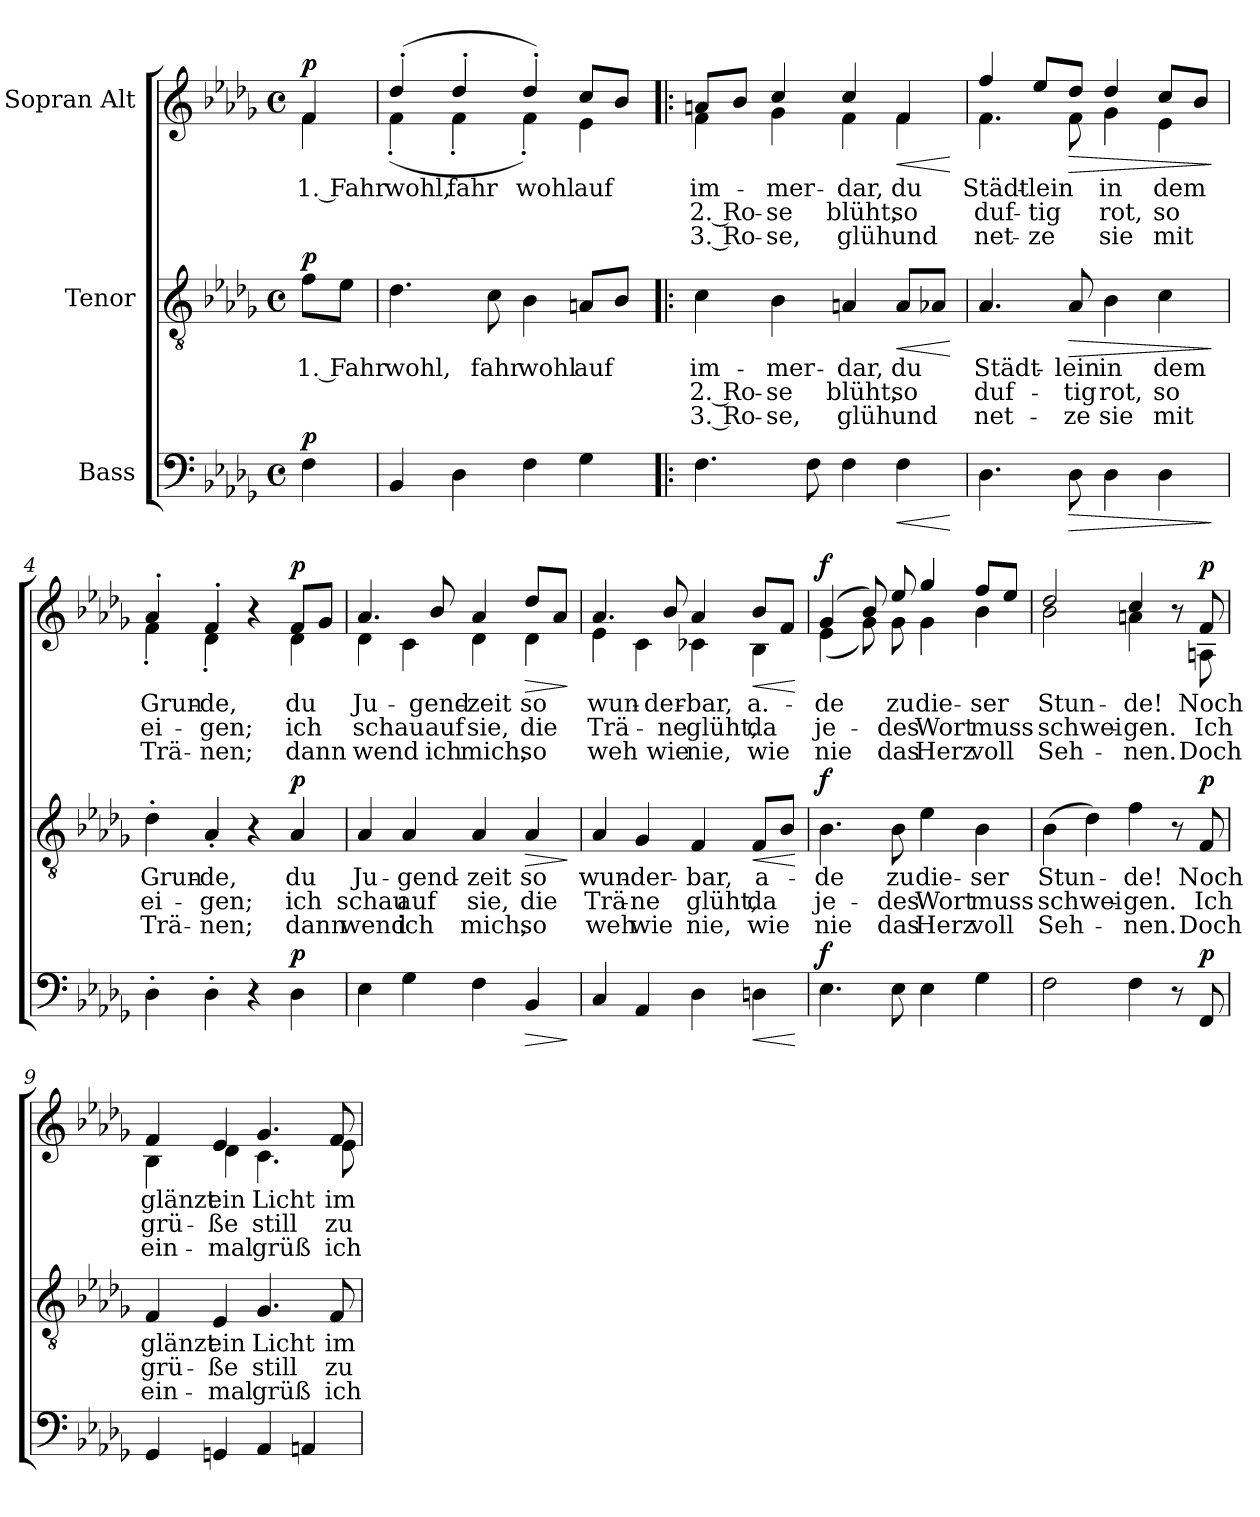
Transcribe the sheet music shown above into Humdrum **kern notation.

**kern	**dynam	**kern	**text	**text	**text	**dynam	**kern	**text	**text	**text	**dynam
*part3	*part3	*part2	*part2	*part2	*part2	*part2	*part1	*part1	*part1	*part1	*part1
*staff3	*staff3	*staff2	*staff2	*staff2	*staff2	*staff2	*staff1	*staff1	*staff1	*staff1	*staff1
*I"Bass	*	*I"Tenor	*	*	*	*	*I"Sopran Alt	*	*	*	*
*clefF4	*	*clefGv2	*	*	*	*	*clefG2	*	*	*	*
*k[b-e-a-d-g-]	*	*k[b-e-a-d-g-]	*	*	*	*	*k[b-e-a-d-g-]	*	*	*	*
*M4/4	*	*M4/4	*	*	*	*	*M4/4	*	*	*	*
*met(c)	*	*met(c)	*	*	*	*	*met(c)	*	*	*	*
*MM76	*	*MM76	*	*	*	*	*MM76	*	*	*	*
=	=	=	=	=	=	=	=	=	=	=	=
!	!	!	!	!	!	!	!LO:TX:a:B:t=Nicht zu langsam, im Volkston	!	!	!	!
!	!LO:DY:a	!	!LO:LY:b	!	!	!LO:DY:a	!	!LO:LY:b	!	!	!LO:DY:a
*	*	*	*	*	*	*	*^	*	*	*	*
4F\	p	8f\L	1. Fahr	.	.	p	4f/	4f\	1. Fahr	.	.	p
.	.	8e-\J	.	.	.	.	.	.	.	.	.	.
=1	=1	=1	=1	=1	=1	=1	=1	=1	=1	=1	=1	=1
!	!	!	!LO:LY:b	!	!	!	!	!	!LO:LY:b	!	!	!
4BB-/	.	4.d-\	wohl,	.	.	.	(4dd-'/	(4f'\	wohl,	.	.	.
!	!	!	!	!	!	!	!	!	!LO:LY:b	!	!	!
4D-\	.	.	.	.	.	.	4dd-'/	4f'\	fahr	.	.	.
!	!	!	!LO:LY:b	!	!	!	!	!	!	!	!	!
.	.	8c\	fahr	.	.	.	.	.	.	.	.	.
!	!	!	!LO:LY:b	!	!	!	!	!	!LO:LY:b	!	!	!
4F\	.	4B-\	wohl	.	.	.	4dd-'/)	4f'\)	wohl	.	.	.
!	!	!	!LO:LY:b	!	!	!	!	!	!LO:LY:b	!	!	!
4G-\	.	8An/L	auf	.	.	.	8cc/L	4e-\	auf	.	.	.
.	.	8B-/J	.	.	.	.	8b-/J	.	.	.	.	.
=2!|:	=2!|:	=2!|:	=2!|:	=2!|:	=2!|:	=2!|:	=2!|:	=2!|:	=2!|:	=2!|:	=2!|:	=2!|:
!	!	!	!LO:LY:b	!LO:LY:b	!LO:LY:b	!	!	!	!LO:LY:b	!LO:LY:b	!LO:LY:b	!
4.F\	.	4c\	im-	2. Ro-	3. Ro-	.	8an/L	4f\	im-	2. Ro-	3. Ro-	.
.	.	.	.	.	.	.	8b-/J	.	.	.	.	.
!	!	!	!LO:LY:b	!LO:LY:b	!LO:LY:b	!	!	!	!LO:LY:b	!LO:LY:b	!LO:LY:b	!
.	.	4B-\	-mer-	-se	-se,	.	4cc/	4g-\	-mer-	-se	-se,	.
8F\	.	.	.	.	.	.	.	.	.	.	.	.
!	!	!	!LO:LY:b	!LO:LY:b	!LO:LY:b	!	!	!	!LO:LY:b	!LO:LY:b	!LO:LY:b	!
4F\	.	4An/	-dar,	blüht,	glüh	.	4cc/	4f\	-dar,	blüht,	glüh	.
!	!LO:HP:b	!	!LO:LY:b	!LO:LY:b	!LO:LY:b	!LO:HP:b	!	!	!LO:LY:b	!LO:LY:b	!LO:LY:b	!LO:HP:b
4F\	<	8A/L	du	so	und	<	4f/	4f\	du	so	und	<
.	.	8A-X/J	.	.	.	.	.	.	.	.	.	.
*	*	*	*	*	*	*	*v	*v	*	*	*	*
.	[	.	.	.	.	[	.	.	.	.	[
!!LO:LB:g=z
=3	=3	=3	=3	=3	=3	=3	=3	=3	=3	=3	=3
!	!	!	!LO:LY:b	!LO:LY:b	!LO:LY:b	!	!	!LO:LY:b	!LO:LY:b	!LO:LY:b	!
*	*	*	*	*	*	*	*^	*	*	*	*
4.D-\	.	4.A-/	Städt-	duf-	net-	.	4ff/	4.f\	Städt-	duf-	net-	.
!	!	!	!	!	!	!	!	!	!LO:LY:b	!LO:LY:b	!LO:LY:b	!
.	.	.	.	.	.	.	8ee-/L	.	-lein	-tig	-ze	.
!	!LO:HP:b	!	!LO:LY:b	!LO:LY:b	!LO:LY:b	!LO:HP:b	!	!	!	!	!	!LO:HP:b
8D-\	>	8A-/	-lein	-tig	-ze	>	8dd-/J	8f\	.	.	.	>
!	!	!	!LO:LY:b	!LO:LY:b	!LO:LY:b	!	!	!	!LO:LY:b	!LO:LY:b	!LO:LY:b	!
4D-\	.	4B-\	in	rot,	sie	.	4dd-/	4g-\	in	rot,	sie	.
!	!	!	!LO:LY:b	!LO:LY:b	!LO:LY:b	!	!	!	!LO:LY:b	!LO:LY:b	!LO:LY:b	!
4D-\	.	4c\	dem	so	mit	.	8cc/L	4e-\	dem	so	mit	.
.	.	.	.	.	.	.	8b-/J	.	.	.	.	.
*	*	*	*	*	*	*	*v	*v	*	*	*	*
.	]	.	.	.	.	]	.	.	.	.	]
=4	=4	=4	=4	=4	=4	=4	=4	=4	=4	=4	=4
!	!	!	!LO:LY:b	!LO:LY:b	!LO:LY:b	!	!	!LO:LY:b	!LO:LY:b	!LO:LY:b	!
*	*	*	*	*	*	*	*^	*	*	*	*
4D-'\	.	4d-'\	Grun-	ei-	Trä-	.	4a-'/	4f'\	Grun-	ei-	Trä-	.
!	!	!	!LO:LY:b	!LO:LY:b	!LO:LY:b	!	!	!	!LO:LY:b	!LO:LY:b	!LO:LY:b	!
4D-'\	.	4A-'/	-de,	-gen;	-nen;	.	4f'/	4d-'\	-de,	-gen;	-nen;	.
4r	.	4r	.	.	.	.	4r	4ryy	.	.	.	.
!	!LO:DY:a	!	!LO:LY:b	!LO:LY:b	!LO:LY:b	!LO:DY:a	!	!	!LO:LY:b	!LO:LY:b	!LO:LY:b	!LO:DY:a
4D-\	p	4A-/	du	ich	dann	p	8f/L	4d-\	du	ich	dann	p
.	.	.	.	.	.	.	8g-/J	.	.	.	.	.
=5	=5	=5	=5	=5	=5	=5	=5	=5	=5	=5	=5	=5
!	!	!	!LO:LY:b	!LO:LY:b	!LO:LY:b	!	!	!	!LO:LY:b	!LO:LY:b	!LO:LY:b	!
4E-\	.	4A-/	Ju-	schau	wend	.	4.a-/	4d-\	Ju-	schau	wend	.
!	!	!	!LO:LY:b	!LO:LY:b	!LO:LY:b	!	!	!	!	!	!	!
4G-\	.	4A-/	-gend-	auf	ich	.	.	4c\	.	.	.	.
!	!	!	!	!	!	!	!	!	!LO:LY:b	!LO:LY:b	!LO:LY:b	!
.	.	.	.	.	.	.	8b-/	.	-gend-	auf	ich	.
!	!	!	!LO:LY:b	!LO:LY:b	!LO:LY:b	!	!	!	!LO:LY:b	!LO:LY:b	!LO:LY:b	!
4F\	.	4A-/	-zeit	sie,	mich,	.	4a-/	4d-\	-zeit	sie,	mich,	.
!	!LO:HP:b	!	!LO:LY:b	!LO:LY:b	!LO:LY:b	!LO:HP:b	!	!	!LO:LY:b	!LO:LY:b	!LO:LY:b	!LO:HP:b
4BB-/	>	4A-/	so	die	so	>	8dd-/L	4d-\	so	die	so	>
.	.	.	.	.	.	.	8a-/J	.	.	.	.	.
*	*	*	*	*	*	*	*v	*v	*	*	*	*
.	]	.	.	.	.	]	.	.	.	.	]
!!LO:LB:g=z
=6	=6	=6	=6	=6	=6	=6	=6	=6	=6	=6	=6
!	!	!	!LO:LY:b	!LO:LY:b	!LO:LY:b	!	!	!LO:LY:b	!LO:LY:b	!LO:LY:b	!
*	*	*	*	*	*	*	*^	*	*	*	*
4C/	.	4A-/	wun-	Trä-	weh	.	4.a-/	4e-\	wun-	Trä-	weh	.
!	!	!	!LO:LY:b	!LO:LY:b	!LO:LY:b	!	!	!	!	!	!	!
4AA-/	.	4G-/	-der-	-ne	wie	.	.	4c\	.	.	.	.
!	!	!	!	!	!	!	!	!	!LO:LY:b	!LO:LY:b	!LO:LY:b	!
.	.	.	.	.	.	.	8b-/	.	-der-	-ne	wie	.
!	!	!	!LO:LY:b	!LO:LY:b	!LO:LY:b	!	!	!	!LO:LY:b	!LO:LY:b	!LO:LY:b	!
4D-\	.	4F/	-bar,	glüht,	nie,	.	4a-/	4c-X\	-bar,	glüht,	nie,	.
!	!LO:HP:b	!	!LO:LY:b	!LO:LY:b	!LO:LY:b	!LO:HP:b	!	!	!LO:LY:b	!LO:LY:b	!LO:LY:b	!LO:HP:b
4Dn\	<	8F/L	a-	da	wie	<	8b-/L	4B-\	a.-	da	wie	<
.	.	8B-/J	.	.	.	.	8f/J	.	.	.	.	.
*	*	*	*	*	*	*	*v	*v	*	*	*	*
.	[	.	.	.	.	[	.	.	.	.	[
=7	=7	=7	=7	=7	=7	=7	=7	=7	=7	=7	=7
!	!LO:DY:a	!	!LO:LY:b	!LO:LY:b	!LO:LY:b	!LO:DY:a	!	!LO:LY:b	!LO:LY:b	!LO:LY:b	!LO:DY:a
*	*	*	*	*	*	*	*^	*	*	*	*
4.E-\	f	4.B-\	-de	je-	nie	f	(4g-/	(4e-\	-de	je-	nie	f
.	.	.	.	.	.	.	8b-/)	8g-\)	.	.	.	.
!	!	!	!LO:LY:b	!LO:LY:b	!LO:LY:b	!	!	!	!LO:LY:b	!LO:LY:b	!LO:LY:b	!
8E-\	.	8B-\	zu	-des	das	.	8ee-/	8g-\	zu	-des	das	.
!	!	!	!LO:LY:b	!LO:LY:b	!LO:LY:b	!	!	!	!LO:LY:b	!LO:LY:b	!LO:LY:b	!
4E-\	.	4e-\	die-	Wort	Herz	.	4gg-/	4g-\	-die-	Wort	Herz	.
!	!	!	!LO:LY:b	!LO:LY:b	!LO:LY:b	!	!	!	!LO:LY:b	!LO:LY:b	!LO:LY:b	!
4G-\	.	4B-\	-ser	muss	voll	.	8ff/L	4b-\	-ser	muss	voll	.
.	.	.	.	.	.	.	8ee-/J	.	.	.	.	.
=8	=8	=8	=8	=8	=8	=8	=8	=8	=8	=8	=8	=8
!	!	!	!LO:LY:b	!LO:LY:b	!LO:LY:b	!	!	!	!LO:LY:b	!LO:LY:b	!LO:LY:b	!
2F\	.	(4B-\	Stun-	schwei-	Seh-	.	2dd-/	2b-\	Stun-	schwei-	Seh-	.
.	.	4d-\)	.	.	.	.	.	.	.	.	.	.
!	!	!	!LO:LY:b	!LO:LY:b	!LO:LY:b	!	!	!	!LO:LY:b	!LO:LY:b	!LO:LY:b	!
4F\	.	4f\	-de!	-gen.	-nen.	.	4cc/	4an\	-de!	-gen.	-nen.	.
8r	.	8r	.	.	.	.	8r	8ryy	.	.	.	.
!	!LO:DY:a	!	!LO:LY:b	!LO:LY:b	!LO:LY:b	!LO:DY:a	!	!	!LO:LY:b	!LO:LY:b	!LO:LY:b	!LO:DY:a
8FF/	p	8F/	Noch	Ich	Doch	p	8f/	8An\	Noch	Ich	Doch	p
!!LO:PB:g=z	!!
=9	=9	=9	=9	=9	=9	=9	=9	=9	=9	=9	=9	=9
!	!	!	!LO:LY:b	!LO:LY:b	!LO:LY:b	!	!	!	!LO:LY:b	!LO:LY:b	!LO:LY:b	!
4GG-/	.	4F/	glänzt	grü-	ein-	.	4f/	4B-\	glänzt	grü-	ein-	.
!	!	!	!LO:LY:b	!LO:LY:b	!LO:LY:b	!	!	!	!LO:LY:b	!LO:LY:b	!LO:LY:b	!
4GGn/	.	4E-/	ein	-ße	-mal	.	4e-/	4d-\	ein	-ße	-mal	.
!	!	!	!LO:LY:b	!LO:LY:b	!LO:LY:b	!	!	!	!LO:LY:b	!LO:LY:b	!LO:LY:b	!
4AA-/	.	4.G-/	Licht	still	grüß	.	4.g-/	4.c\	Licht	still	grüß	.
4AAn/	.	.	.	.	.	.	.	.	.	.	.	.
!	!	!	!LO:LY:b	!LO:LY:b	!LO:LY:b	!	!	!	!LO:LY:b	!LO:LY:b	!LO:LY:b	!
.	.	8F/	im	zu	ich	.	8f/	8e-\	im	zu	ich	.
*	*	*	*	*	*	*	*v	*v	*	*	*	*
=	=	=	=	=	=	=	=	=	=	=	=
*-	*-	*-	*-	*-	*-	*-	*-	*-	*-	*-	*-
